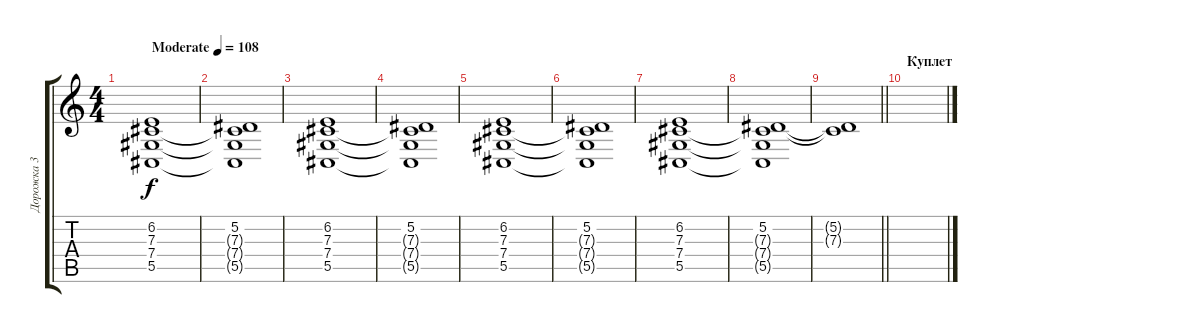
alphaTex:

\track ("Дорожка 3" "Дорожка 3") {instrument synthstrings2}
\staff {score tabs}
\tuning (Eb4 Bb3 Gb3 Db3 Ab2 Eb2) {hide}
\ts (4 4)
\tempo (108 "Moderate")
\clef g2
\ks c
(6.2 7.3 7.4 5.5).1{dy f instrument synthstrings2} |
(5.2 7.3{t} 7.4{t} 5.5{t}).1 |
(6.2 7.3 7.4 5.5).1 |
(5.2 7.3{t} 7.4{t} 5.5{t}).1 |
(6.2 7.3 7.4 5.5).1 |
(5.2 7.3{t} 7.4{t} 5.5{t}).1 |
(6.2 7.3 7.4 5.5).1 |
(5.2 7.3{t} 7.4{t} 5.5{t}).1 |
\barLineRight lightlight
(5.2{t} 7.3{t}).1 |
\section ("" "Куплет")
